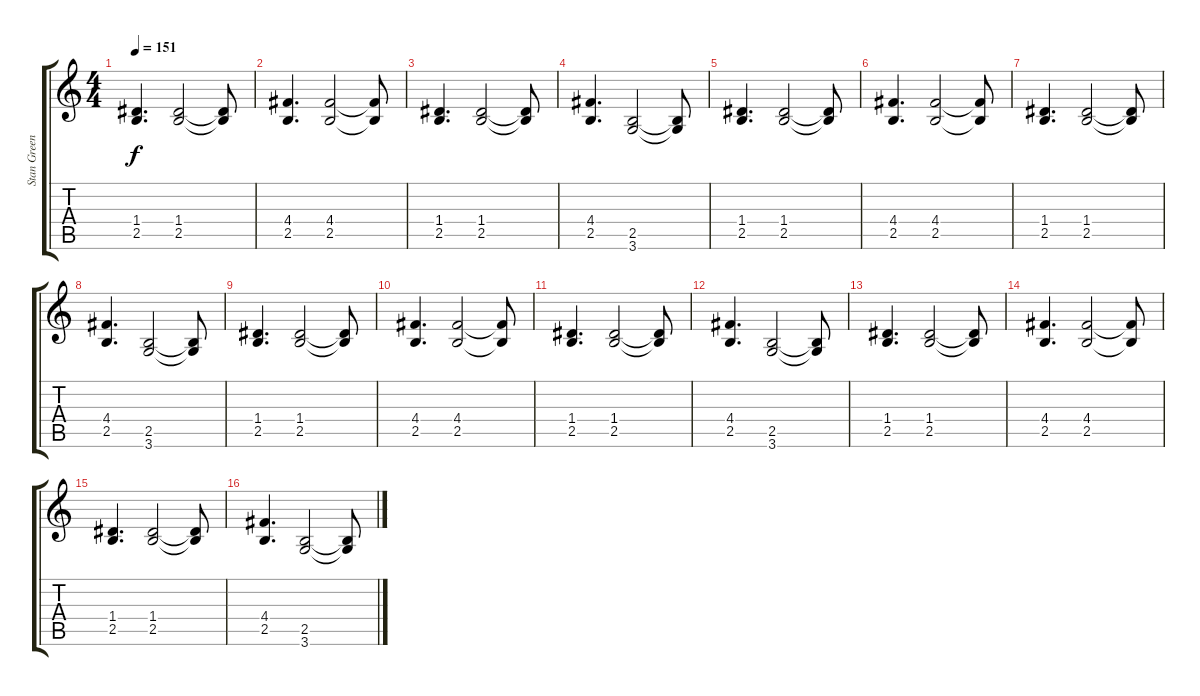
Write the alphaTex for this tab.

\track ("Stan Greenwood" "Stan Green") {instrument electricguitarclean}
\staff {score tabs}
\tuning (E4 B3 G3 D3 A2 E2) {hide}
\ts (4 4)
\tempo 151
\clef g2
\ks c
(1.4 2.5).4{d dy f instrument distortionguitar} (1.4 2.5).2 (1.4{t} 2.5{t}).8 |
(4.4 2.5).4{d} (4.4 2.5).2 (4.4{t} 2.5{t}).8 |
(1.4 2.5).4{d} (1.4 2.5).2 (1.4{t} 2.5{t}).8 |
(4.4 2.5).4{d} (2.5 3.6).2 (2.5{t} 3.6{t}).8 |
(1.4 2.5).4{d} (1.4 2.5).2 (1.4{t} 2.5{t}).8 |
(4.4 2.5).4{d} (4.4 2.5).2 (4.4{t} 2.5{t}).8 |
(1.4 2.5).4{d} (1.4 2.5).2 (1.4{t} 2.5{t}).8 |
(4.4 2.5).4{d} (2.5 3.6).2 (2.5{t} 3.6{t}).8 |
(1.4 2.5).4{d} (1.4 2.5).2 (1.4{t} 2.5{t}).8 |
(4.4 2.5).4{d} (4.4 2.5).2 (4.4{t} 2.5{t}).8 |
(1.4 2.5).4{d} (1.4 2.5).2 (1.4{t} 2.5{t}).8 |
(4.4 2.5).4{d} (2.5 3.6).2 (2.5{t} 3.6{t}).8 |
(1.4 2.5).4{d} (1.4 2.5).2 (1.4{t} 2.5{t}).8 |
(4.4 2.5).4{d} (4.4 2.5).2 (4.4{t} 2.5{t}).8 |
(1.4 2.5).4{d} (1.4 2.5).2 (1.4{t} 2.5{t}).8 |
(4.4 2.5).4{d} (2.5 3.6).2 (2.5{t} 3.6{t}).8
